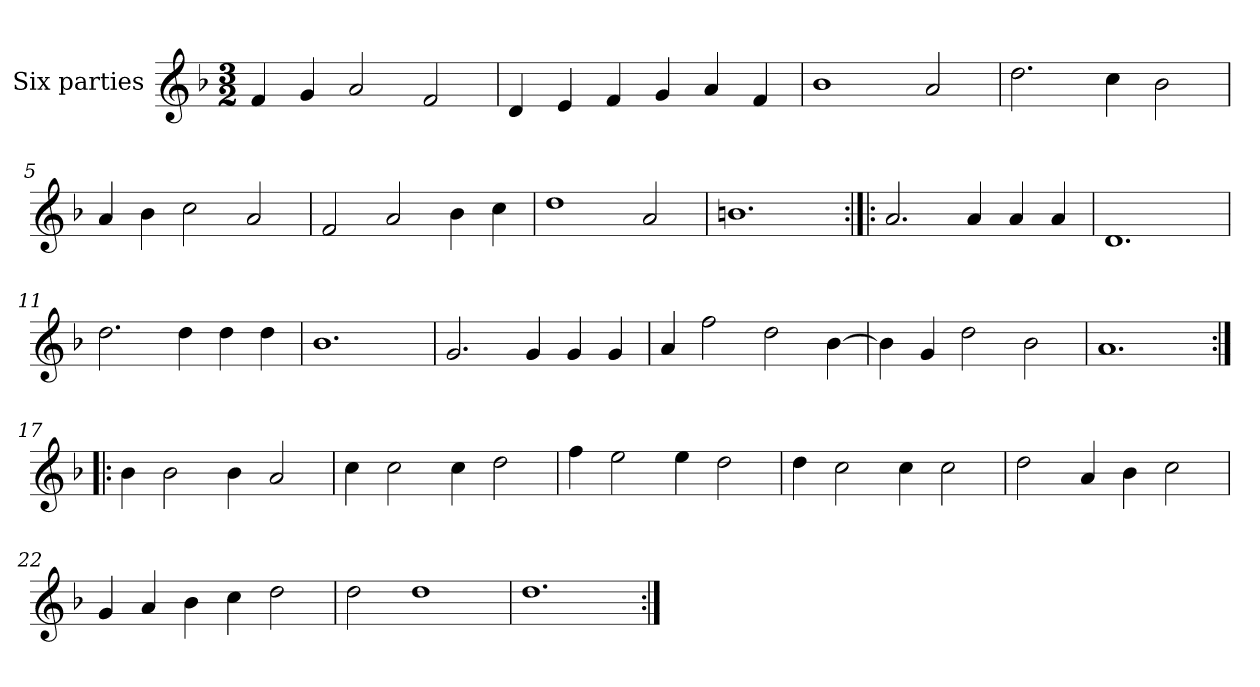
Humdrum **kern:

**kern
*part1
*staff1
*I"Six parties
*clefG2
*k[b-]
*M3/2
*MM180
=1
4f/
4g/
2a/
2f/
=2
4d/
4e/
4f/
4g/
4a/
4f/
=3
1b-
2a/
=4
2.dd\
4cc\
2b-\
=5
4a/
4b-\
2cc\
2a/
=6
2f/
2a/
4b-\
4cc\
=7
1dd
2a/
=8
1.bn
=9:|!|:
2.a/
4a/
4a/
4a/
=10
1.d
=11
2.dd\
4dd\
4dd\
4dd\
=12
1.b-
=13
2.g/
4g/
4g/
4g/
=14
4a/
2ff\
2dd\
[4b-\
=15
4b-\]
4g/
2dd\
2b-\
=16
1.a
=17:|!|:
4b-\
2b-\
4b-\
2a/
=18
4cc\
2cc\
4cc\
2dd\
=19
4ff\
2ee\
4ee\
2dd\
=20
4dd\
2cc\
4cc\
2cc\
=21
2dd\
4a/
4b-\
2cc\
=22
4g/
4a/
4b-\
4cc\
2dd\
=23
2dd\
1dd
=24
1.dd
=:|!
*-
